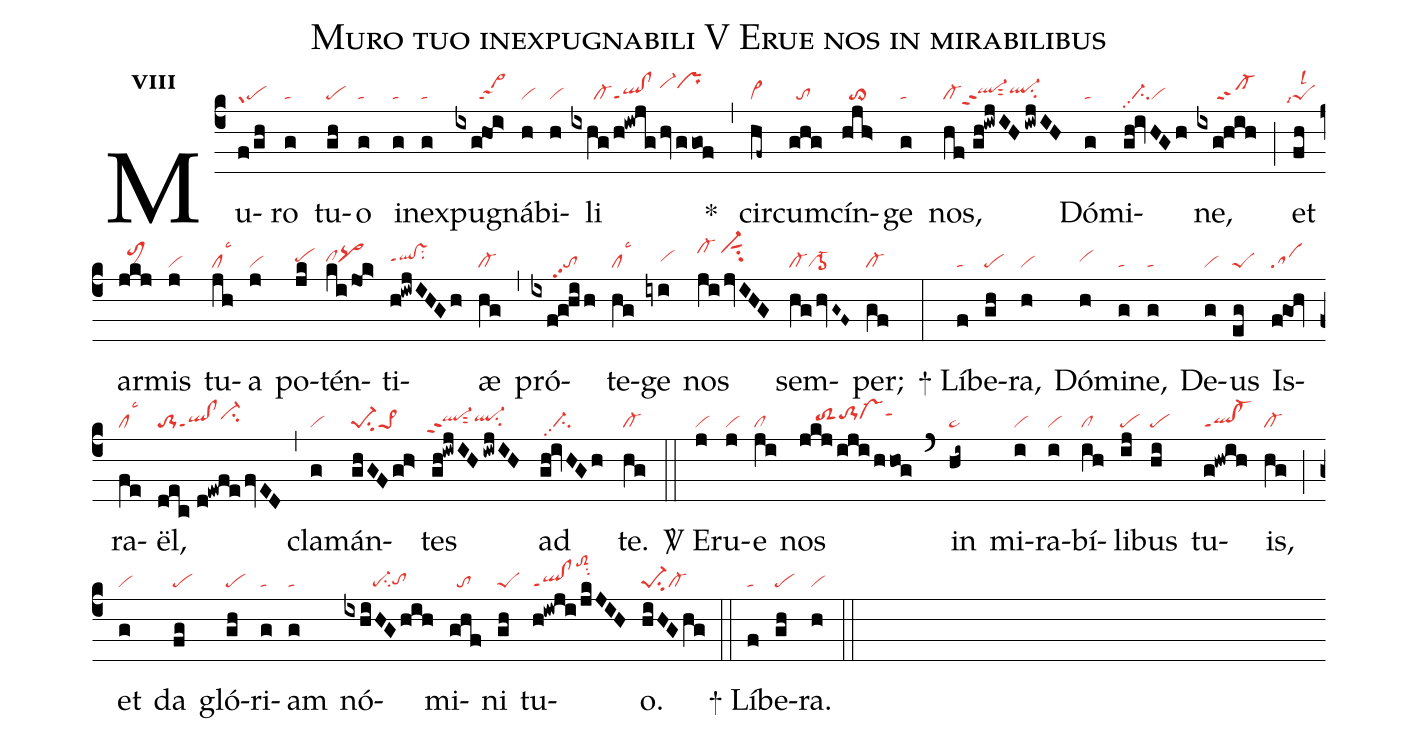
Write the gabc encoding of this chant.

name:Muro tuo inexpugnabili V Erue nos in mirabilibus;
office-part:re;
mode:8;
nabc-lines:1;
%%
initial-style: 1;
name:Muro tuo inexpugnabili;
mode: 8;
office-part: Responsorium;
annotation: Resp.;
annotation: viii;
nabc-lines:1;
%%
(c4) Mu(f/gh|grpe)ro(g|ta) tu(gh|pe)o(g|ta) in(g|ta)ex(g|ta)pu(ixg@hoi>|//////sa>2)gná(h|vi)bi(h|vi)li(ixhg/h!iwjg|//////cl-ql!clppt1|hv/ggof|vi-hjprhj) <sp>*</sp>(,) cir(hf~|vi>)cum(ghg|//to)cín(hjh>|//to>)ge(g|ta) nos,(hf//gh!iwjIH/iwjIH|cl-ql-hhppt2sut2ql-hhsu2) Dó(g|ta)mi(gh@ivHGh|//ci-pp2vi)ne,(ixg!hih|/////cl-ppt2) (;) et(fh|``peSlsi7lsl2) ar(jkj|//toM1hj)mis(j|vi) tu(jh|cllsc3)a(j|vi) po(jk|pehh)tén(ki/jok>|clhhpq>hh)ti(h!iwjIHGh|qlhh!vshhppt1su2)æ(hg|cl-) (,) pró(ixf!ghih|//////topp2)te(hg|cllsc3)ge(iyi|////vihh) nos(jijvIHG|cl-hk/vi-hksut1su2) sem(hg/hvG~F~|cl-cl->1)per;(gf|cl-) (:)

<sp>+</sp> Lí(f|ta)be(gh|pe)ra,(h|vi) Dó(h|vihh)mi(g|ta)ne,(g|ta) De(g|vi)us(eg|peS) Is(f!goh|sa)ra(fe|cllsc3)ël,(dec//d!ewfefvED|to-1ql!clppt1ci-hi) (,) cla(g|vi)mán(ghGFgh>|pe-1su2pe>1)tes(gh!iwjIH/iwjIH|`ql-hhppt2sut2ql-hhsu2) ad(gh@ivHGh|///ci-pp2) te.(hg|cl-) (::)

<sp>V/</sp> E(j|vi)ru(j|vi)e(ji|cl) nos(jkj/iji/hhog|////toS2hhto-1hivs-hisut1) (`) in(hi~|pe~) mi(i|vi)ra(i|vi)bí(ih|cl)li(ij|pe)bus(hi|pe) tu(g!hwih|ql!cl-ppt1)is,(hg|cl-) (;) et(g|vi) da(fg|pe) gló(gh|pe)ri(g|ta)am(g|ta) nó(ixhiHGhih|///////pe-su2tohg)mi(ghf|//to)ni(gh|peS) tu(h!iwji/jkJIH|ql!clppt1toS2hmsu2)o.(hiHGhg|pe-1su2cl-) (::)

<sp>+</sp> Lí(f|ta)be(gh|pe)ra.(h|vi) (::)
